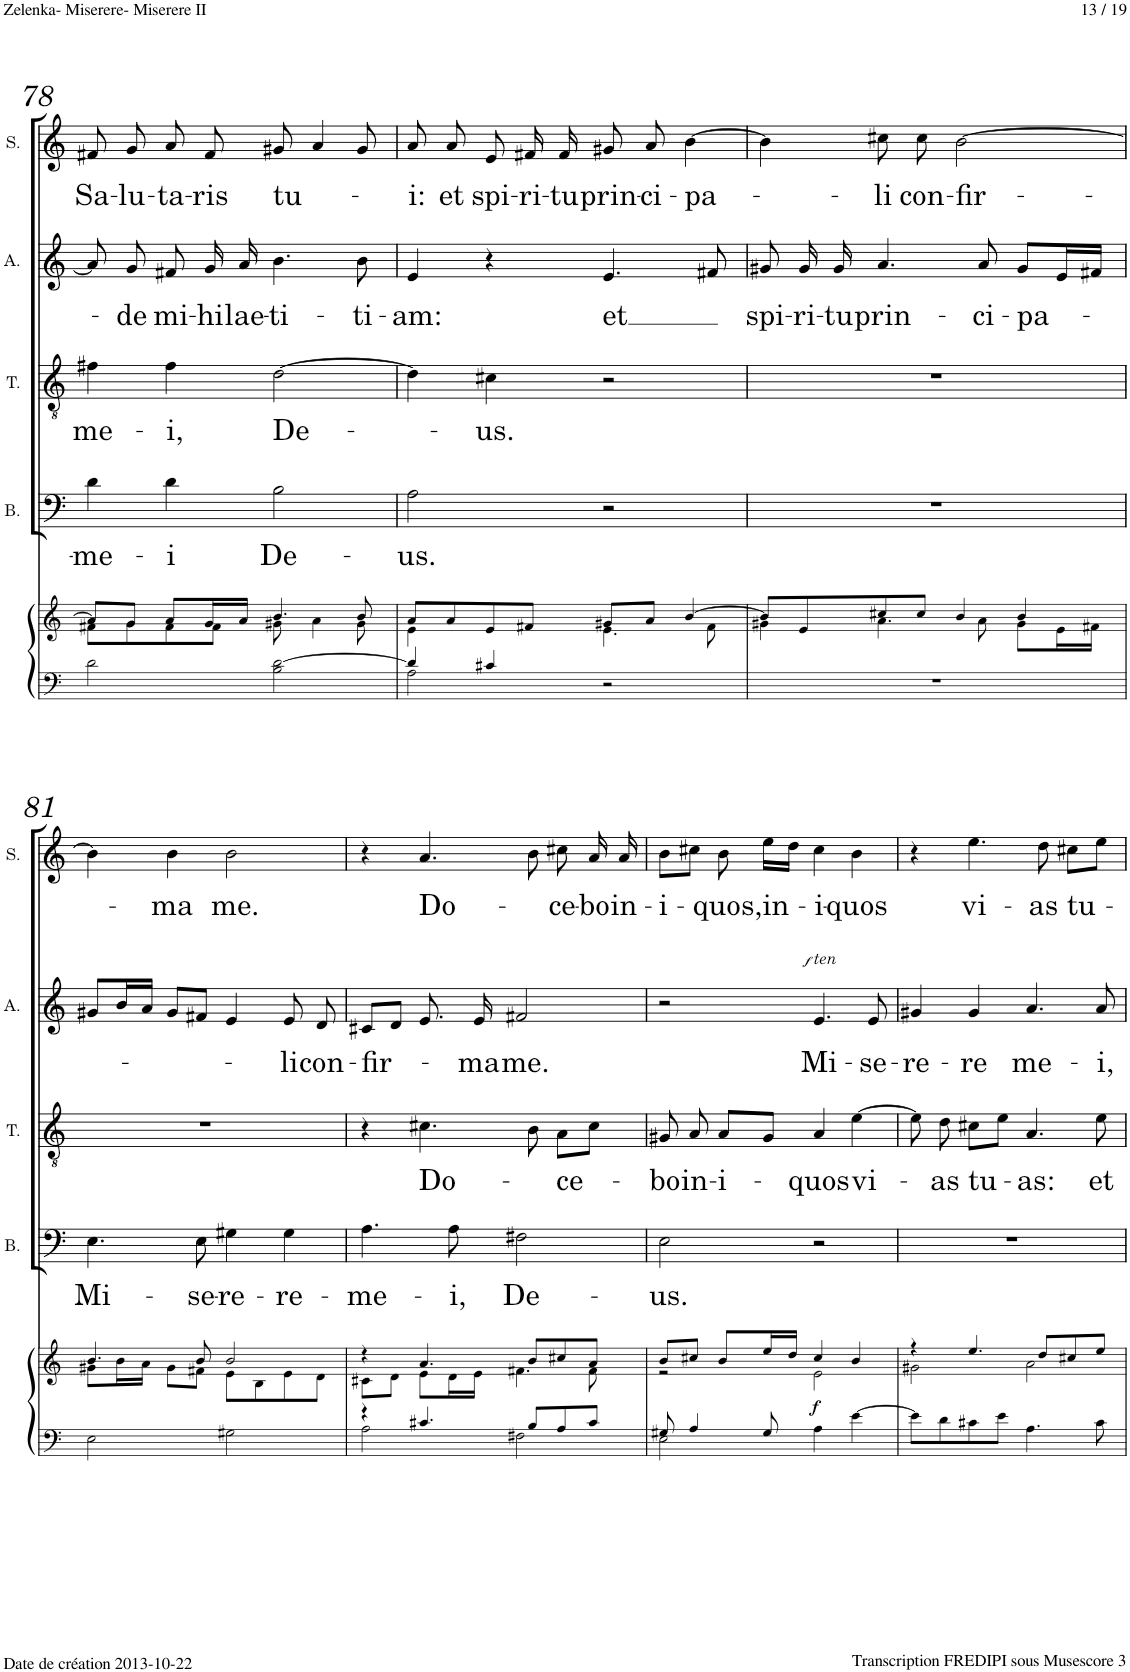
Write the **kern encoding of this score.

**kern	**kern	**dynam	**kern	**text	**kern	**text	**kern	**text	**dynam	**kern	**text
*part5	*part5	*part5	*part4	*part4	*part3	*part3	*part2	*part2	*part2	*part1	*part1
*staff6	*staff5	*staff5/6	*staff4	*staff4	*staff3	*staff3	*staff2	*staff2	*staff2	*staff1	*staff1
*I"Piano	*	*	*I"Basse	*	*I"Tenor	*	*I"Alto	*	*	*I"Soprano	*
*I'Pno	*	*	*I'B.	*	*I'T.	*	*I'A.	*	*	*I'S.	*
!!LO:PB:g=z
*clefF4	*clefG2	*	*clefF4	*	*clefGv2	*	*clefG2	*	*	*clefG2	*
*k[]	*k[]	*	*k[]	*	*k[]	*	*k[]	*	*	*k[]	*
*M4/4	*M4/4	*	*M4/4	*	*M4/4	*	*M4/4	*	*	*M4/4	*
*met(c)	*met(c)	*	*met(c)	*	*met(c)	*	*met(c)	*	*	*met(c)	*
=78	=78	=78	=78	=78	=78	=78	=78	=78	=78	=78	=78
*	*^	*	*	*	*	*	*	*	*	*	*
!	!	!	!	!	!LO:LY:b	!	!LO:LY:b	!	!	!	!	!LO:LY:b
2d\	8a/L]	8f#X\L	.	4d\	-me-	4f#X\	me-	8a/]	.	.	8f#X/	Sa-
!	!	!	!	!	!	!	!	!	!LO:LY:b	!	!	!LO:LY:b
.	8g/J	8g\	.	.	.	.	.	8g/	-de	.	8g/	-lu-
!	!	!	!	!	!LO:LY:b	!	!LO:LY:b	!	!LO:LY:b	!	!	!LO:LY:b
.	8a/L	8f#\	.	4d\	-i	4f#\	-i,	8f#X/	mi-	.	8a/	-ta-
!	!	!	!	!	!	!	!	!	!LO:LY:b	!	!	!LO:LY:b
.	16g/L	8f#\J	.	.	.	.	.	16g/	-hi	.	8f#/	-ris
!	!	!	!	!	!	!	!	!	!LO:LY:b	!	!	!
.	16a/JJ	.	.	.	.	.	.	16a/	lae-	.	.	.
!	!	!	!	!	!LO:LY:b	!	!LO:LY:b	!	!LO:LY:b	!	!	!LO:LY:b
2B\ [2d\	4.b/	8g#X\	.	2B\	De-	[2d\	De-	4.b\	-ti-	.	8g#X/	tu-
.	.	4a\	.	.	.	.	.	.	.	.	4a/	.
!	!	!	!	!	!	!	!	!	!LO:LY:b	!	!	!
.	8b/	8g#\	.	.	.	.	.	8b\	-ti-	.	8g#/	.
=79	=79	=79	=79	=79	=79	=79	=79	=79	=79	=79	=79	=79
*^	*	*	*	*	*	*	*	*	*	*	*	*
!	!	!	!	!	!	!LO:LY:b	!	!	!	!LO:LY:b	!	!	!LO:LY:b
4d/]	2A\	8a/L	4e\	.	2A\	-us.	4d\]	.	4e/	-am:	.	8a/	-i:
!	!	!	!	!	!	!	!	!	!	!	!	!	!LO:LY:b
.	.	8a/	.	.	.	.	.	.	.	.	.	8a/	et
!	!	!	!	!	!	!	!	!LO:LY:b	!	!	!	!	!LO:LY:b
4c#X/	.	8e/	4ryy	.	.	.	4c#X\	-us.	4r	.	.	8e/	spi-
!	!	!	!	!	!	!	!	!	!	!	!	!	!LO:LY:b
.	.	8f#X/J	.	.	.	.	.	.	.	.	.	16f#X/	-ri-
!	!	!	!	!	!	!	!	!	!	!	!	!	!LO:LY:b
.	.	.	.	.	.	.	.	.	.	.	.	16f#/	-tu
!	!	!	!	!	!	!	!	!	!	!LO:LY:b	!	!	!LO:LY:b
2r	2ryy	8g#X/L	4.e\	.	2r	.	2r	.	4.e/	et	.	8g#X/	prin-
!	!	!	!	!	!	!	!	!	!	!	!	!	!LO:LY:b
.	.	8a/J	.	.	.	.	.	.	.	.	.	8a/	-ci-
!	!	!	!	!	!	!	!	!	!	!	!	!	!LO:LY:b
.	.	[4b/	.	.	.	.	.	.	.	.	.	[4b\	-pa-
.	.	.	8f#\	.	.	.	.	.	8f#X/	.	.	.	.
*v	*v	*	*	*	*	*	*	*	*	*	*	*	*
=80	=80	=80	=80	=80	=80	=80	=80	=80	=80	=80	=80	=80
!	!	!	!	!	!	!	!	!	!LO:LY:b	!	!	!
1r	8b/L]	4g#X\	.	1r	.	1r	.	8g#X/	spi-	.	4b\]	.
!	!	!	!	!	!	!	!	!	!LO:LY:b	!	!	!
.	8e/	.	.	.	.	.	.	16g#/	-ri-	.	.	.
!	!	!	!	!	!	!	!	!	!LO:LY:b	!	!	!
.	.	.	.	.	.	.	.	16g#/	-tu	.	.	.
!	!	!	!	!	!	!	!	!	!LO:LY:b	!	!	!LO:LY:b
.	8cc#X/	4.a\	.	.	.	.	.	4.a/	prin-	.	8cc#X\	-li
!	!	!	!	!	!	!	!	!	!	!	!	!LO:LY:b
.	8cc#/J	.	.	.	.	.	.	.	.	.	8cc#\	con-
!	!	!	!	!	!	!	!	!	!	!	!	!LO:LY:b
.	4b/	.	.	.	.	.	.	.	.	.	[2b\	-fir-
!	!	!	!	!	!	!	!	!	!LO:LY:b	!	!	!
.	.	8a\	.	.	.	.	.	8a/	-ci-	.	.	.
!	!	!	!	!	!	!	!	!	!LO:LY:b	!	!	!
.	4b/	8g#\L	.	.	.	.	.	8g#/L	-pa-	.	.	.
.	.	16e\L	.	.	.	.	.	16e/L	.	.	.	.
.	.	16f#X\JJ	.	.	.	.	.	16f#X/JJ	.	.	.	.
!!LO:LB:g=z
=81	=81	=81	=81	=81	=81	=81	=81	=81	=81	=81	=81	=81
!	!	!	!	!	!LO:LY:b	!	!	!	!	!	!	!
2E\	4.b/	8g#X\L	.	4.E\	Mi-	1r	.	8g#X/L	.	.	4b\]	.
.	.	16b\L	.	.	.	.	.	16b/L	.	.	.	.
.	.	16a\JJ	.	.	.	.	.	16a/JJ	.	.	.	.
!	!	!	!	!	!	!	!	!	!	!	!	!LO:LY:b
.	.	8g#\L	.	.	.	.	.	8g#/L	.	.	4b\	-ma
!	!	!	!	!	!LO:LY:b	!	!	!	!	!	!	!
.	8b/	8f#X\J	.	8E\	-se-	.	.	8f#X/J	.	.	.	.
!	!	!	!	!	!LO:LY:b	!	!	!	!	!	!	!LO:LY:b
2G#X\	2b/	8e\L	.	4G#X\	-re-	.	.	4e/	.	.	2b\	me.
.	.	8B\	.	.	.	.	.	.	.	.	.	.
!	!	!	!	!	!LO:LY:b	!	!	!	!LO:LY:b	!	!	!
.	.	8e\	.	4G#\	-re-	.	.	8e/	-li	.	.	.
!	!	!	!	!	!	!	!	!	!LO:LY:b	!	!	!
.	.	8d\J	.	.	.	.	.	8d/	con-	.	.	.
=82	=82	=82	=82	=82	=82	=82	=82	=82	=82	=82	=82	=82
*^	*	*	*	*	*	*	*	*	*	*	*	*
!	!	!	!	!	!	!LO:LY:b	!	!	!	!LO:LY:b	!	!	!
4r	2A\	4r	8c#X\L	.	4.A\	-me-	4r	.	8c#X/L	-fir-	.	4r	.
.	.	.	8d\J	.	.	.	.	.	8d/J	.	.	.	.
!	!	!	!	!	!	!	!	!LO:LY:b	!	!	!	!	!LO:LY:b
4.c#X/	.	4.a/	8e\L	.	.	.	4.c#X\	Do-	8.e/	.	.	4.a/	Do-
!	!	!	!	!	!	!LO:LY:b	!	!	!	!	!	!	!
.	.	.	16d\L	.	8A\	-i,	.	.	.	.	.	.	.
!	!	!	!	!	!	!	!	!	!	!LO:LY:b	!	!	!
.	.	.	16e\JJ	.	.	.	.	.	16e/	-ma	.	.	.
!	!	!	!	!	!	!LO:LY:b	!	!	!	!LO:LY:b	!	!	!
.	2F#X\	.	4.f#X\	.	2F#X\	De-	.	.	2f#X/	me.	.	.	.
8B/L	.	8b/L	.	.	.	.	8B\	.	.	.	.	8b\	.
!	!	!	!	!	!	!	!	!LO:LY:b	!	!	!	!	!LO:LY:b
8A/	.	8cc#X/	.	.	.	.	8A\L	-ce-	.	.	.	8cc#X\	-ce-
!	!	!	!	!	!	!	!	!	!	!	!	!	!LO:LY:b
8c#/J	.	8a/J	8f#\	.	.	.	8c#\J	.	.	.	.	16a/	-bo
!	!	!	!	!	!	!	!	!	!	!	!	!	!LO:LY:b
.	.	.	.	.	.	.	.	.	.	.	.	16a/	in-
=83	=83	=83	=83	=83	=83	=83	=83	=83	=83	=83	=83	=83	=83
!	!	!	!	!	!	!LO:LY:b	!	!LO:LY:b	!	!	!	!	!LO:LY:b
8G#X/	2E\	8b/L	2r	.	2E\	-us.	8G#X/	-bo	2r	.	.	8b\L	-i-
!	!	!	!	!	!	!	!	!LO:LY:b	!	!	!	!	!
4A/	.	8cc#X/J	.	.	.	.	8A/	in-	.	.	.	8cc#X\J	.
!	!	!	!	!	!	!	!	!LO:LY:b	!	!	!	!	!LO:LY:b
.	.	8b/L	.	.	.	.	8A/L	-i-	.	.	.	8b\	-quos,
!	!	!	!	!	!	!	!	!	!	!	!	!	!LO:LY:b
8G#/	.	16ee/L	.	.	.	.	8G#/J	.	.	.	.	16ee\LL	in-
.	.	16dd/JJ	.	.	.	.	.	.	.	.	.	16dd\JJ	.
!	!	!	!	!LO:DY:b	!	!	!	!LO:LY:b	!	!LO:LY:b	!LO:DY:a	!	!LO:LY:b
!	!	!	!	!	!	!	!	!	!	!	!LO:DY:n=1:a	!	!
4A\	2ryy	4cc#/	2e\	f	2r	.	4A/	-quos	4.e/	Mi-	f other-dynamics	4cc#\	-i-
!	!	!	!	!	!	!	!	!LO:LY:b	!	!	!	!	!LO:LY:b
[4e\	.	4b/	.	.	.	.	[4e\	vi-	.	.	.	4b\	-quos
!	!	!	!	!	!	!	!	!	!	!LO:LY:b	!	!	!
.	.	.	.	.	.	.	.	.	8e/	-se-	.	.	.
*v	*v	*	*	*	*	*	*	*	*	*	*	*	*
=84	=84	=84	=84	=84	=84	=84	=84	=84	=84	=84	=84	=84
!	!	!	!	!	!	!	!	!	!LO:LY:b	!	!	!
8e\L]	4r	2g#X\	.	1r	.	8e\]	.	4g#X/	-re-	.	4r	.
!	!	!	!	!	!	!	!LO:LY:b	!	!	!	!	!
8d\	.	.	.	.	.	8d\	-as	.	.	.	.	.
!	!	!	!	!	!	!	!LO:LY:b	!	!LO:LY:b	!	!	!LO:LY:b
8c#X\	4.ee/	.	.	.	.	8c#X\L	tu-	4g#/	-re	.	4.ee\	vi-
8e\J	.	.	.	.	.	8e\J	.	.	.	.	.	.
!	!	!	!	!	!	!	!LO:LY:b	!	!LO:LY:b	!	!	!
4.A\	.	2a\	.	.	.	4.A/	-as:	4.a/	me-	.	.	.
!	!	!	!	!	!	!	!	!	!	!	!	!LO:LY:b
.	8dd/L	.	.	.	.	.	.	.	.	.	8dd\	-as
!	!	!	!	!	!	!	!	!	!	!	!	!LO:LY:b
.	8cc#X/	.	.	.	.	.	.	.	.	.	8cc#X\L	tu-
!	!	!	!	!	!	!	!LO:LY:b	!	!LO:LY:b	!	!	!
8c#\	8ee/J	.	.	.	.	8e\	et	8a/	-i,	.	8ee\J	.
*	*v	*v	*	*	*	*	*	*	*	*	*	*
=	=	=	=	=	=	=	=	=	=	=	=
*-	*-	*-	*-	*-	*-	*-	*-	*-	*-	*-	*-
